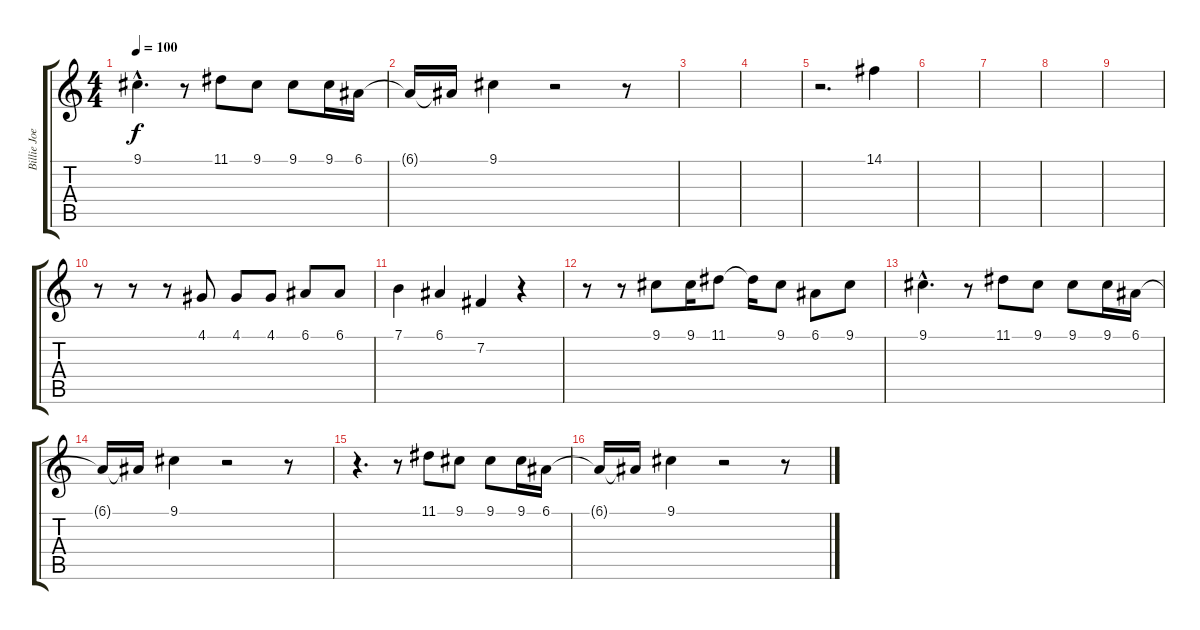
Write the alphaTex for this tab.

\track ("Billie Joe (Vocals)" "Billie Joe") {instrument tenorsax}
\staff {score tabs}
\tuning (E4 B3 G3 D3 A2 E2) {hide}
\ts (4 4)
\tempo 100
\clef g2
\ks c
9.1{hac}.4{d dy f} r.8 11.1.8 9.1.8 9.1.8 9.1.16 6.1.16 |
6.1{t}.16 6.1{t}.16 9.1.4 r.2 r.8 |
|
|
r.2{d} 14.1.4 |
|
|
|
|
r.8 r.8 r.8 4.1.8 4.1.8 4.1.8 6.1.8 6.1.8 |
7.1.4 6.1.4 7.2.4 r.4 |
r.8 r.8 9.1.8 9.1.16 11.1.8 11.1{t}.16 9.1.8 6.1.8 9.1.8 |
9.1{hac}.4{d} r.8 11.1.8 9.1.8 9.1.8 9.1.16 6.1.16 |
6.1{t}.16 6.1{t}.16 9.1.4 r.2 r.8 |
r.4{d} r.8 11.1.8 9.1.8 9.1.8 9.1.16 6.1.16 |
6.1{t}.16 6.1{t}.16 9.1.4 r.2 r.8
